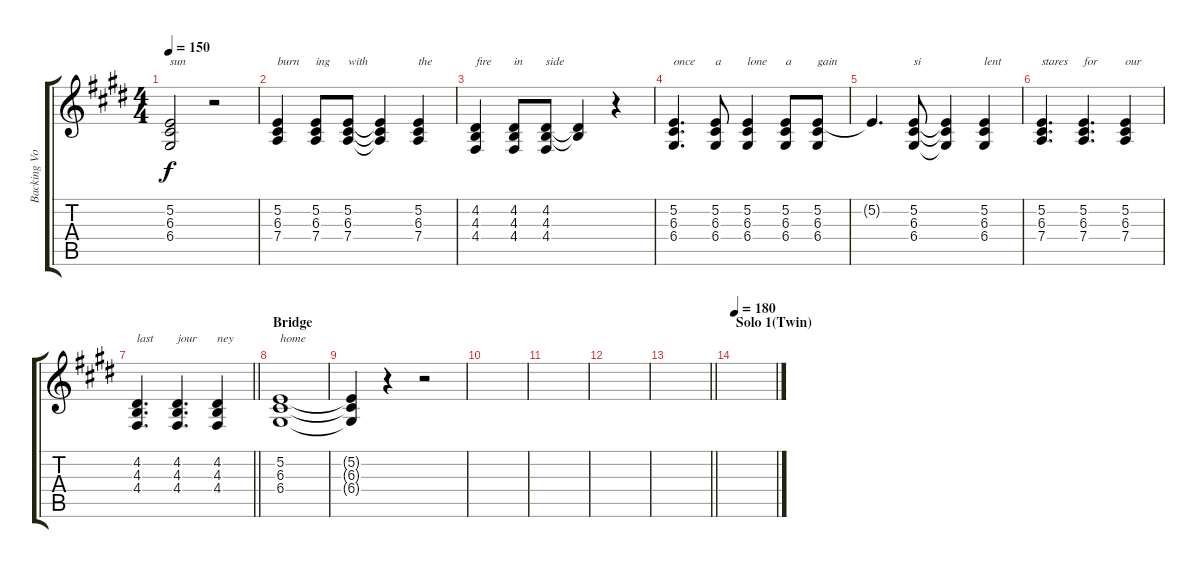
\track ("Backing Vocals" "Backing Vo") {instrument choiraahs}
\staff {score tabs}
\tuning (E4 B3 G3 D3 A2 E2) {hide}
\ts (4 4)
\tempo 150
\clef g2
\ks c#minor
(5.2 6.3 6.4).2{txt "sun" dy f} r.2 |
(5.2 6.3 7.4).4{txt "burn"} (5.2 6.3 7.4).8{txt "ing"} (5.2 6.3 7.4).8{txt "with"} (5.2{t} 6.3{t} 7.4{t}).4 (5.2 6.3 7.4).4{txt "the"} |
(4.2 4.3 4.4).4{txt "fire"} (4.2 4.3 4.4).8{txt "in"} (4.2 4.3 4.4).8{txt "side"} (4.2{t} 4.3{t}).4 r.4 |
(5.2 6.3 6.4).4{d txt "once"} (5.2 6.3 6.4).8{txt "a"} (5.2 6.3 6.4).4{txt "lone"} (5.2 6.3 6.4).8{txt "a"} (5.2 6.3 6.4).8{txt "gain"} |
5.2{t}.4{d} (5.2 6.3 6.4).8{txt "si"} (5.2{t} 6.3{t} 6.4{t}).4 (5.2 6.3 6.4).4{txt "lent"} |
(5.2 6.3 7.4).4{d txt "stares"} (5.2 6.3 7.4).4{d txt "for"} (5.2 6.3 7.4).4{txt "our"} |
\barLineRight lightlight
(4.2 4.3 4.4).4{d txt "last"} (4.2 4.3 4.4).4{d txt "jour"} (4.2 4.3 4.4).4{txt "ney"} |
\section ("" "Bridge")
(5.2 6.3 6.4).1{txt "home"} |
(5.2{t} 6.3{t} 6.4{t}).4 r.4 r.2 |
|
|
|
\barLineRight lightlight
|
\section ("" "Solo 1(Twin)")
\tempo 180
